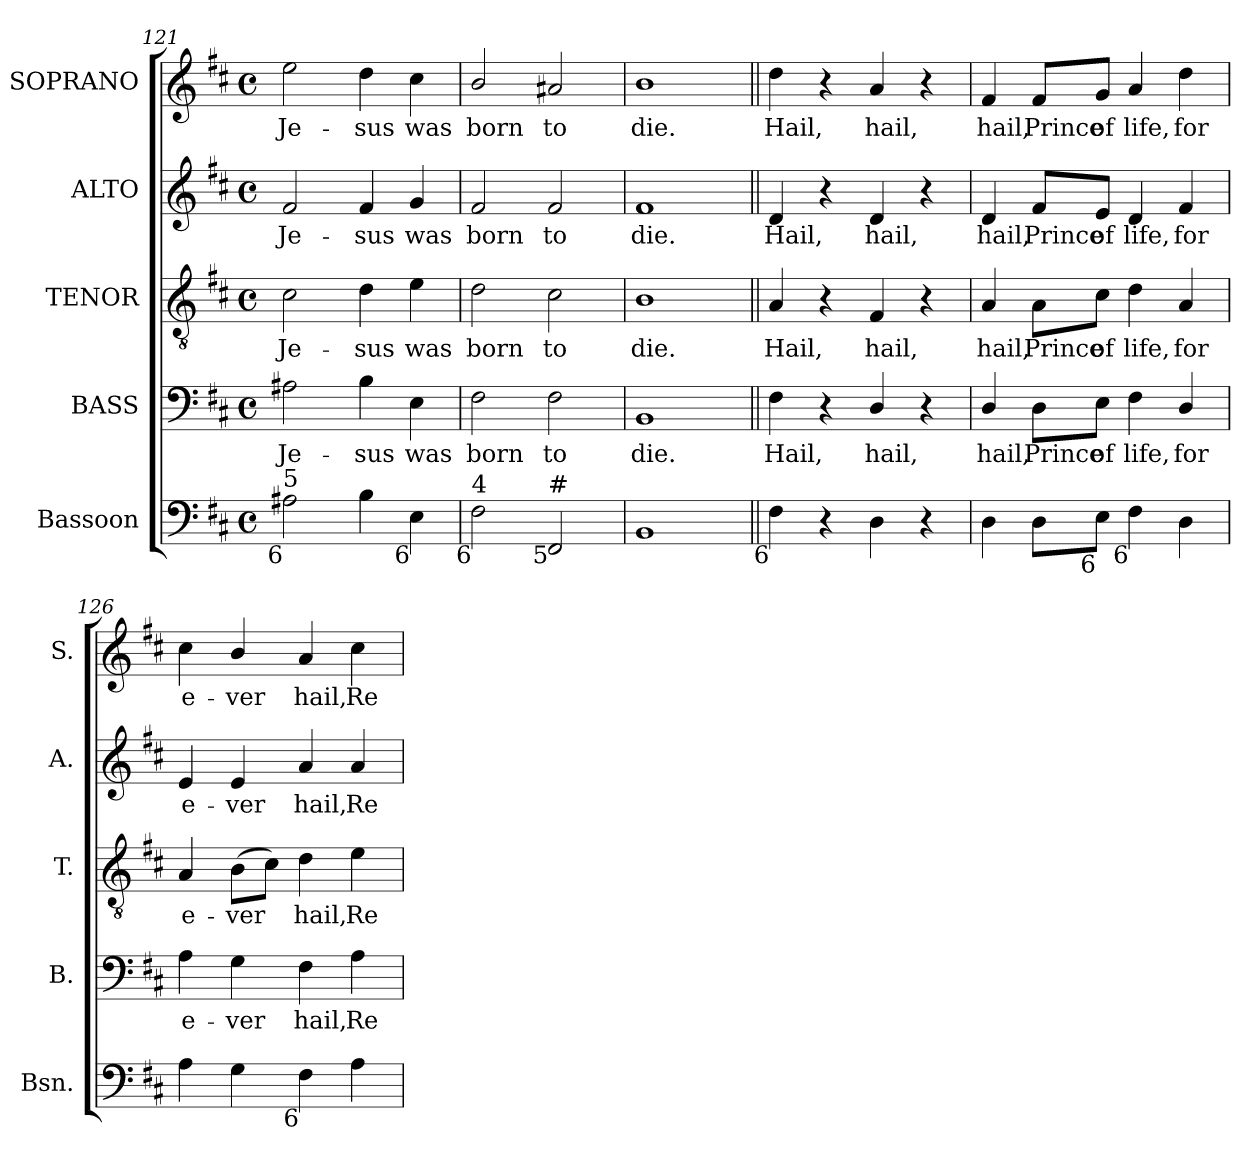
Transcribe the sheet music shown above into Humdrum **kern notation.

**kern	**kern	**text	**kern	**text	**kern	**text	**kern	**text
*part5	*part4	*part4	*part3	*part3	*part2	*part2	*part1	*part1
*staff5	*staff4	*staff4	*staff3	*staff3	*staff2	*staff2	*staff1	*staff1
*I"Bassoon	*I"BASS	*	*I"TENOR	*	*I"ALTO	*	*I"SOPRANO	*
*I'Bsn.	*I'B.	*	*I'T.	*	*I'A.	*	*I'S.	*
*clefF4	*clefF4	*	*clefGv2	*	*clefG2	*	*clefG2	*
*	*	*	*ITrd7c12	*	*	*	*	*
*k[f#c#]	*k[f#c#]	*	*k[f#c#]	*	*k[f#c#]	*	*k[f#c#]	*
*D:	*D:	*	*D:	*	*D:	*	*D:	*
*M4/4	*M4/4	*	*M4/4	*	*M4/4	*	*M4/4	*
*met(c)	*met(c)	*	*met(c)	*	*met(c)	*	*met(c)	*
=121	=121	=121	=121	=121	=121	=121	=121	=121
!	!	!LO:LY:b:color=#000000	!	!	!	!	!	!
!	!	!	!	!LO:LY:b:color=#000000	!	!	!	!
!	!	!	!	!	!	!LO:LY:b:color=#000000	!	!
!LO:TX:b:rj:t=6	!	!	!	!	!	!	!	!
!LO:TX:t=5	!	!	!	!	!	!	!	!
!	!	!	!	!	!	!	!	!LO:LY:b:color=#000000
2A#Xi\	2A#Xi\	Je-	2C#i\	Je-	2f#i/	Je-	2eei\	Je-
!	!	!LO:LY:b:color=#000000	!	!	!	!	!	!
!	!	!	!	!LO:LY:b:color=#000000	!	!	!	!
!	!	!	!	!	!	!LO:LY:b:color=#000000	!	!
!	!	!	!	!	!	!	!	!LO:LY:b:color=#000000
4Bi\	4Bi\	-sus	4Di\	-sus	4f#i/	-sus	4ddi\	-sus
!	!	!LO:LY:b:color=#000000	!	!	!	!	!	!
!	!	!	!	!LO:LY:b:color=#000000	!	!	!	!
!	!	!	!	!	!	!LO:LY:b:color=#000000	!	!
!LO:TX:b:rj:t=6	!	!	!	!	!	!	!	!
!	!	!	!	!	!	!	!	!LO:LY:b:color=#000000
4Ei\	4Ei\	was	4Ei\	was	4gi/	was	4cc#i\	was
=122	=122	=122	=122	=122	=122	=122	=122	=122
!	!	!LO:LY:b:color=#000000	!	!	!	!	!	!
!	!	!	!	!LO:LY:b:color=#000000	!	!	!	!
!	!	!	!	!	!	!LO:LY:b:color=#000000	!	!
!LO:TX:b:rj:t=6	!	!	!	!	!	!	!	!
!LO:TX:t=4	!	!	!	!	!	!	!	!
!	!	!	!	!	!	!	!	!LO:LY:b:color=#000000
2F#i\	2F#i\	born	2Di\	born	2f#i/	born	2bi/	born
!	!	!LO:LY:b:color=#000000	!	!	!	!	!	!
!	!	!	!	!LO:LY:b:color=#000000	!	!	!	!
!	!	!	!	!	!	!LO:LY:b:color=#000000	!	!
!LO:TX:b:rj:t=5	!	!	!	!	!	!	!	!
!LO:TX:t=#	!	!	!	!	!	!	!	!
!	!	!	!	!	!	!	!	!LO:LY:b:color=#000000
2FF#i/	2F#i\	to	2C#i\	to	2f#i/	to	2a#Xi/	to
=123	=123	=123	=123	=123	=123	=123	=123	=123
!	!	!LO:LY:b:color=#000000	!	!	!	!	!	!
!	!	!	!	!LO:LY:b:color=#000000	!	!	!	!
!	!	!	!	!	!	!LO:LY:b:color=#000000	!	!
!	!	!	!	!	!	!	!	!LO:LY:b:color=#000000
1BBi	1BBi	die.	1BBi	die.	1f#i	die.	1bi	die.
!!LO:PB:g=z
=124||	=124||	=124||	=124||	=124||	=124||	=124||	=124||	=124||
!	!	!LO:LY:b:color=#000000	!	!	!	!	!	!
!	!	!	!	!LO:LY:b:color=#000000	!	!	!	!
!	!	!	!	!	!	!LO:LY:b:color=#000000	!	!
!LO:TX:b:rj:t=6	!	!	!	!	!	!	!	!
!	!	!	!	!	!	!	!	!LO:LY:b:color=#000000
4F#i\	4F#i\	Hail,	4AAi/	Hail,	4di/	Hail,	4ddi\	Hail,
4r	4r	.	4r	.	4r	.	4r	.
!	!	!LO:LY:b:color=#000000	!	!	!	!	!	!
!	!	!	!	!LO:LY:b:color=#000000	!	!	!	!
!	!	!	!	!	!	!LO:LY:b:color=#000000	!	!
!	!	!	!	!	!	!	!	!LO:LY:b:color=#000000
4Di\	4Di/	hail,	4FF#i/	hail,	4di/	hail,	4ai/	hail,
4r	4r	.	4r	.	4r	.	4r	.
=125	=125	=125	=125	=125	=125	=125	=125	=125
!	!	!LO:LY:b:color=#000000	!	!	!	!	!	!
!	!	!	!	!LO:LY:b:color=#000000	!	!	!	!
!	!	!	!	!	!	!LO:LY:b:color=#000000	!	!
!	!	!	!	!	!	!	!	!LO:LY:b:color=#000000
4Di\	4Di/	hail,	4AAi/	hail,	4di/	hail,	4f#i/	hail,
!	!	!LO:LY:b:color=#000000	!	!	!	!	!	!
!	!	!	!	!LO:LY:b:color=#000000	!	!	!	!
!	!	!	!	!	!	!LO:LY:b:color=#000000	!	!
!	!	!	!	!	!	!	!	!LO:LY:b:color=#000000
8Di\L	8Di\L	Prince	8AAi\L	Prince	8f#i/L	Prince	8f#i/L	Prince
!	!	!LO:LY:b:color=#000000	!	!	!	!	!	!
!	!	!	!	!LO:LY:b:color=#000000	!	!	!	!
!	!	!	!	!	!	!LO:LY:b:color=#000000	!	!
!LO:TX:b:rj:t=6	!	!	!	!	!	!	!	!
!	!	!	!	!	!	!	!	!LO:LY:b:color=#000000
8Ei\J	8Ei\J	of	8C#i\J	of	8ei/J	of	8gi/J	of
!	!	!LO:LY:b:color=#000000	!	!	!	!	!	!
!	!	!	!	!LO:LY:b:color=#000000	!	!	!	!
!	!	!	!	!	!	!LO:LY:b:color=#000000	!	!
!LO:TX:b:rj:t=6	!	!	!	!	!	!	!	!
!	!	!	!	!	!	!	!	!LO:LY:b:color=#000000
4F#i\	4F#i\	life,	4Di\	life,	4di/	life,	4ai/	life,
!	!	!LO:LY:b:color=#000000	!	!	!	!	!	!
!	!	!	!	!LO:LY:b:color=#000000	!	!	!	!
!	!	!	!	!	!	!LO:LY:b:color=#000000	!	!
!	!	!	!	!	!	!	!	!LO:LY:b:color=#000000
4Di\	4Di/	for	4AAi/	for	4f#i/	for	4ddi\	for
=126	=126	=126	=126	=126	=126	=126	=126	=126
!	!	!LO:LY:b:color=#000000	!	!	!	!	!	!
!	!	!	!	!LO:LY:b:color=#000000	!	!	!	!
!	!	!	!	!	!	!LO:LY:b:color=#000000	!	!
!	!	!	!	!	!	!	!	!LO:LY:b:color=#000000
4Ai\	4Ai\	e-	4AAi/	e-	4ei/	e-	4cc#i\	e-
!	!	!LO:LY:b:color=#000000	!	!	!	!	!	!
!	!	!	!	!LO:LY:b:color=#000000	!	!	!	!
!	!	!	!	!	!	!LO:LY:b:color=#000000	!	!
!	!	!	!	!	!	!	!	!LO:LY:b:color=#000000
4Gi\	4Gi\	-ver	(8BBi\L	-ver	4ei/	-ver	4bi/	-ver
.	.	.	8C#i\J)	.	.	.	.	.
!	!	!LO:LY:b:color=#000000	!	!	!	!	!	!
!	!	!	!	!LO:LY:b:color=#000000	!	!	!	!
!	!	!	!	!	!	!LO:LY:b:color=#000000	!	!
!LO:TX:b:rj:t=6	!	!	!	!	!	!	!	!
!	!	!	!	!	!	!	!	!LO:LY:b:color=#000000
4F#i\	4F#i\	hail,	4Di\	hail,	4ai/	hail,	4ai/	hail,
!	!	!LO:LY:b:color=#000000	!	!	!	!	!	!
!	!	!	!	!LO:LY:b:color=#000000	!	!	!	!
!	!	!	!	!	!	!LO:LY:b:color=#000000	!	!
!	!	!	!	!	!	!	!	!LO:LY:b:color=#000000
4Ai\	4Ai\	Re-	4Ei\	Re-	4ai/	Re-	4cc#i\	Re-
=	=	=	=	=	=	=	=	=
*-	*-	*-	*-	*-	*-	*-	*-	*-
